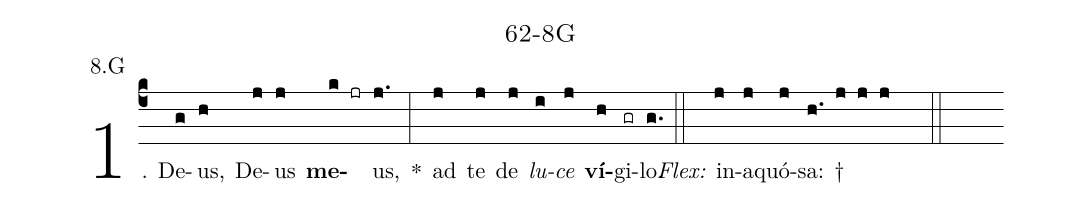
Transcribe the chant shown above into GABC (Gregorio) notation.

name: 62-8G;
annotation: 8.G;
%%
(c4)1. De(g)us,(h) De(j)us(j) <b>me</b>(k jr)us,(j.) *(:) ad(j) te(j) de(j) <i>lu</i>(i)<i>ce</i>(j) <b>ví</b>(h)gi(gr)lo.(g.) (::)
<i>Flex:</i>()  in(j)a(j)quó(j)sa: †(h. j j j  ::)
